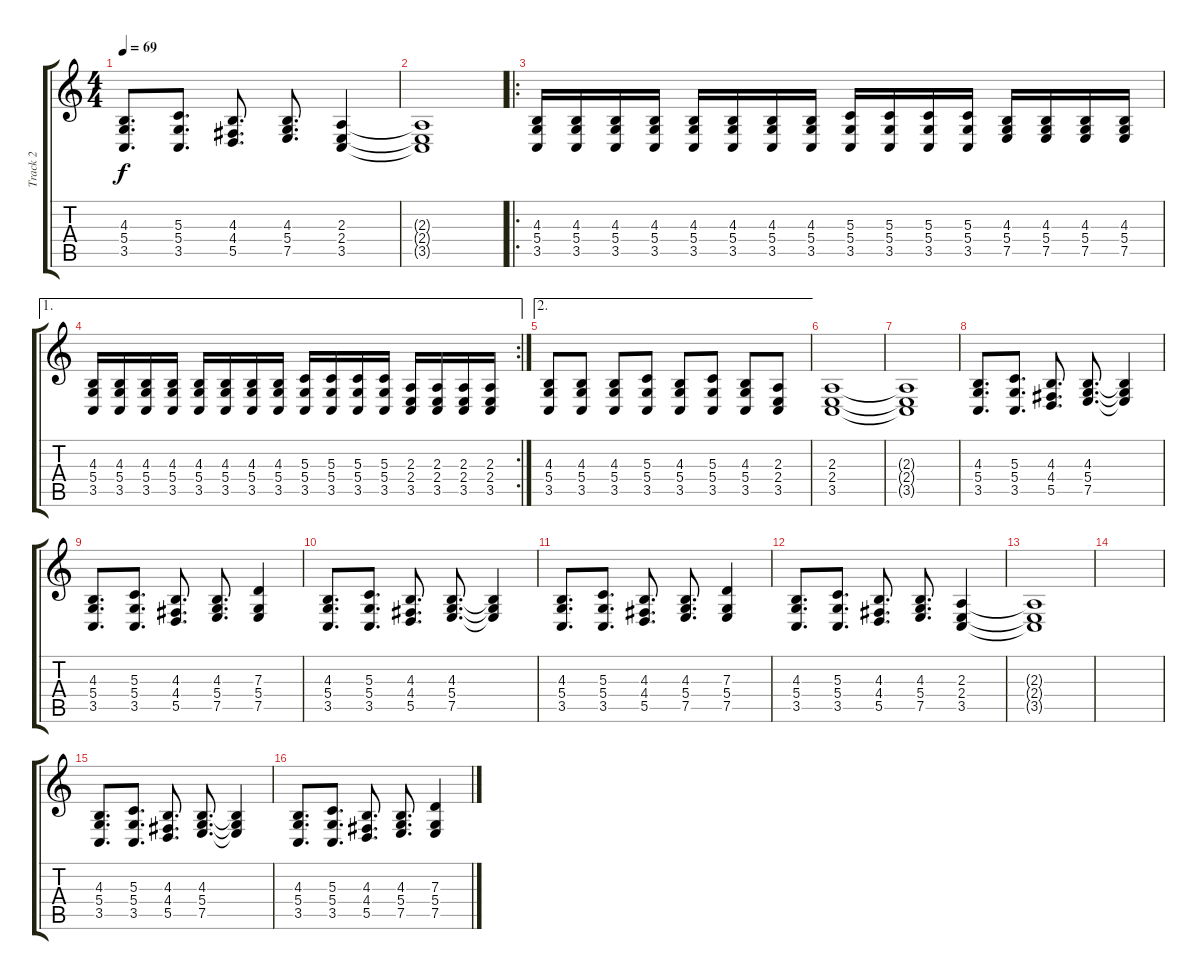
\track ("Track 2" "Track 2") {instrument acousticgrandpiano}
\staff {score tabs}
\tuning (E4 B3 G3 D3 A2 E2) {hide}
\ts (4 4)
\tempo 69
\clef g2
\ks c
(4.3 5.4 3.5).8{d dy f} (5.3 5.4 3.5).8{d} (4.3 4.4 5.5).8{d} (4.3 5.4 7.5).8{d} (2.3 2.4 3.5).4 |
(2.3{t} 2.4{t} 3.5{t}).1 |
\ro
(4.3 5.4 3.5).16 (4.3 5.4 3.5).16 (4.3 5.4 3.5).16 (4.3 5.4 3.5).16 (4.3 5.4 3.5).16 (4.3 5.4 3.5).16 (4.3 5.4 3.5).16 (4.3 5.4 3.5).16 (5.3 5.4 3.5).16 (5.3 5.4 3.5).16 (5.3 5.4 3.5).16 (5.3 5.4 3.5).16 (4.3 5.4 7.5).16 (4.3 5.4 7.5).16 (4.3 5.4 7.5).16 (4.3 5.4 7.5).16 |
\ae 1
\rc 2
(4.3 5.4 3.5).16 (4.3 5.4 3.5).16 (4.3 5.4 3.5).16 (4.3 5.4 3.5).16 (4.3 5.4 3.5).16 (4.3 5.4 3.5).16 (4.3 5.4 3.5).16 (4.3 5.4 3.5).16 (5.3 5.4 3.5).16 (5.3 5.4 3.5).16 (5.3 5.4 3.5).16 (5.3 5.4 3.5).16 (2.3 2.4 3.5).16 (2.3 2.4 3.5).16 (2.3 2.4 3.5).16 (2.3 2.4 3.5).16 |
\ae 2
(4.3 5.4 3.5).8 (4.3 5.4 3.5).8 (4.3 5.4 3.5).8 (5.3 5.4 3.5).8 (4.3 5.4 3.5).8 (5.3 5.4 3.5).8 (4.3 5.4 3.5).8 (2.3 2.4 3.5).8 |
(2.3 2.4 3.5).1{volume 0} |
(2.3{t} 2.4{t} 3.5{t}).1 |
(4.3 5.4 3.5).8{d volume 13 instrument acousticgrandpiano} (5.3 5.4 3.5).8{d} (4.3 4.4 5.5).8{d} (4.3 5.4 7.5).8{d} (4.3{t} 5.4{t} 7.5{t}).4 |
(4.3 5.4 3.5).8{d} (5.3 5.4 3.5).8{d} (4.3 4.4 5.5).8{d} (4.3 5.4 7.5).8{d} (7.3 5.4 7.5).4 |
(4.3 5.4 3.5).8{d} (5.3 5.4 3.5).8{d} (4.3 4.4 5.5).8{d} (4.3 5.4 7.5).8{d} (4.3{t} 5.4{t} 7.5{t}).4 |
(4.3 5.4 3.5).8{d} (5.3 5.4 3.5).8{d} (4.3 4.4 5.5).8{d} (4.3 5.4 7.5).8{d} (7.3 5.4 7.5).4 |
(4.3 5.4 3.5).8{d} (5.3 5.4 3.5).8{d} (4.3 4.4 5.5).8{d} (4.3 5.4 7.5).8{d} (2.3 2.4 3.5).4 |
(2.3{t} 2.4{t} 3.5{t}).1 |
|
(4.3 5.4 3.5).8{d} (5.3 5.4 3.5).8{d} (4.3 4.4 5.5).8{d} (4.3 5.4 7.5).8{d} (4.3{t} 5.4{t} 7.5{t}).4 |
(4.3 5.4 3.5).8{d} (5.3 5.4 3.5).8{d} (4.3 4.4 5.5).8{d} (4.3 5.4 7.5).8{d} (7.3 5.4 7.5).4
